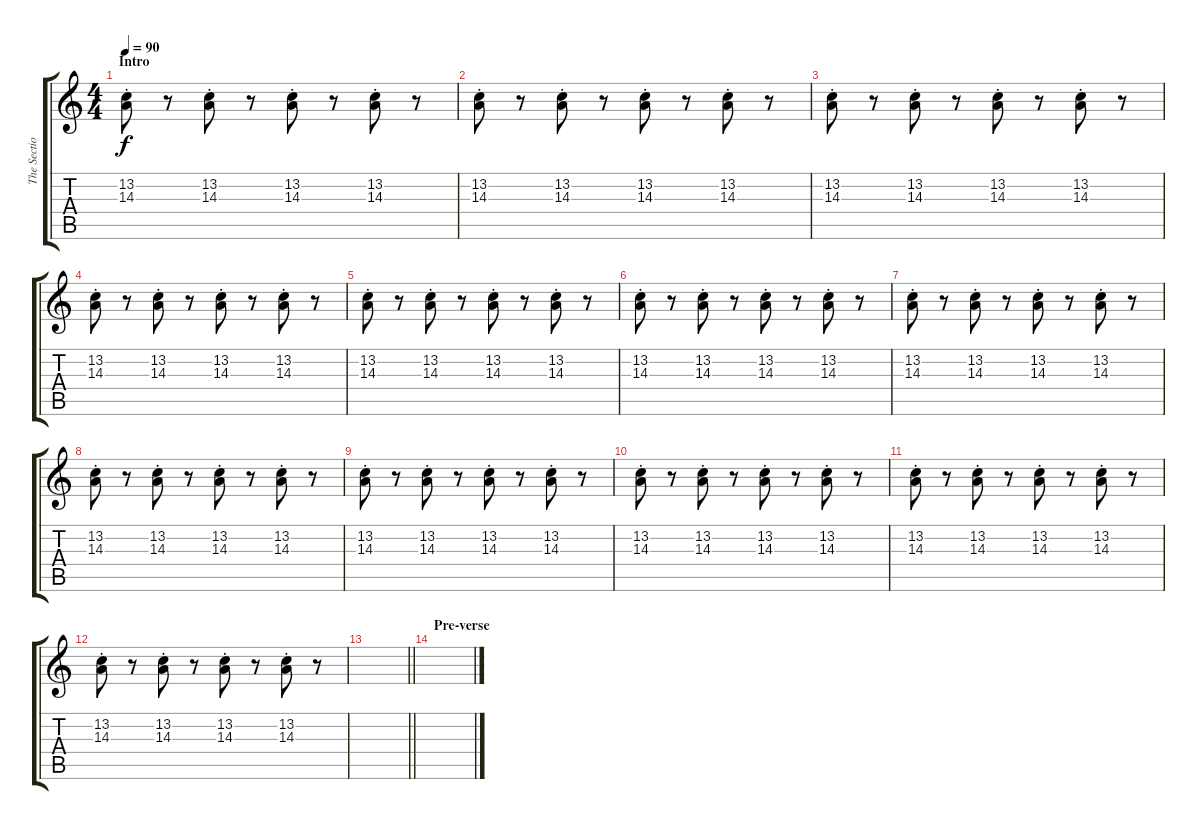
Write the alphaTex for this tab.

\track ("The Section Quartet (Strings II)" "The Sectio") {instrument violin}
\staff {score tabs}
\tuning (E4 B3 G3 D3 A2 E2) {hide}
\ts (4 4)
\section ("" "Intro")
\tempo 90
\clef g2
\ks c
(13.2{st} 14.3{st}).8{dy f instrument violin} r.8 (13.2{st} 14.3{st}).8 r.8 (13.2{st} 14.3{st}).8 r.8 (13.2{st} 14.3{st}).8 r.8 |
(13.2{st} 14.3{st}).8 r.8 (13.2{st} 14.3{st}).8 r.8 (13.2{st} 14.3{st}).8 r.8 (13.2{st} 14.3{st}).8 r.8 |
(13.2{st} 14.3{st}).8 r.8 (13.2{st} 14.3{st}).8 r.8 (13.2{st} 14.3{st}).8 r.8 (13.2{st} 14.3{st}).8 r.8 |
(13.2{st} 14.3{st}).8 r.8 (13.2{st} 14.3{st}).8 r.8 (13.2{st} 14.3{st}).8 r.8 (13.2{st} 14.3{st}).8 r.8 |
(13.2{st} 14.3{st}).8 r.8 (13.2{st} 14.3{st}).8 r.8 (13.2{st} 14.3{st}).8 r.8 (13.2{st} 14.3{st}).8 r.8 |
(13.2{st} 14.3{st}).8 r.8 (13.2{st} 14.3{st}).8 r.8 (13.2{st} 14.3{st}).8 r.8 (13.2{st} 14.3{st}).8 r.8 |
(13.2{st} 14.3{st}).8 r.8 (13.2{st} 14.3{st}).8 r.8 (13.2{st} 14.3{st}).8 r.8 (13.2{st} 14.3{st}).8 r.8 |
(13.2{st} 14.3{st}).8 r.8 (13.2{st} 14.3{st}).8 r.8 (13.2{st} 14.3{st}).8 r.8 (13.2{st} 14.3{st}).8 r.8 |
(13.2{st} 14.3{st}).8 r.8 (13.2{st} 14.3{st}).8 r.8 (13.2{st} 14.3{st}).8 r.8 (13.2{st} 14.3{st}).8 r.8 |
(13.2{st} 14.3{st}).8 r.8 (13.2{st} 14.3{st}).8 r.8 (13.2{st} 14.3{st}).8 r.8 (13.2{st} 14.3{st}).8 r.8 |
(13.2{st} 14.3{st}).8 r.8 (13.2{st} 14.3{st}).8 r.8 (13.2{st} 14.3{st}).8 r.8 (13.2{st} 14.3{st}).8 r.8 |
(13.2{st} 14.3{st}).8 r.8 (13.2{st} 14.3{st}).8 r.8 (13.2{st} 14.3{st}).8 r.8 (13.2{st} 14.3{st}).8 r.8 |
\barLineRight lightlight
|
\section ("" "Pre-verse")
